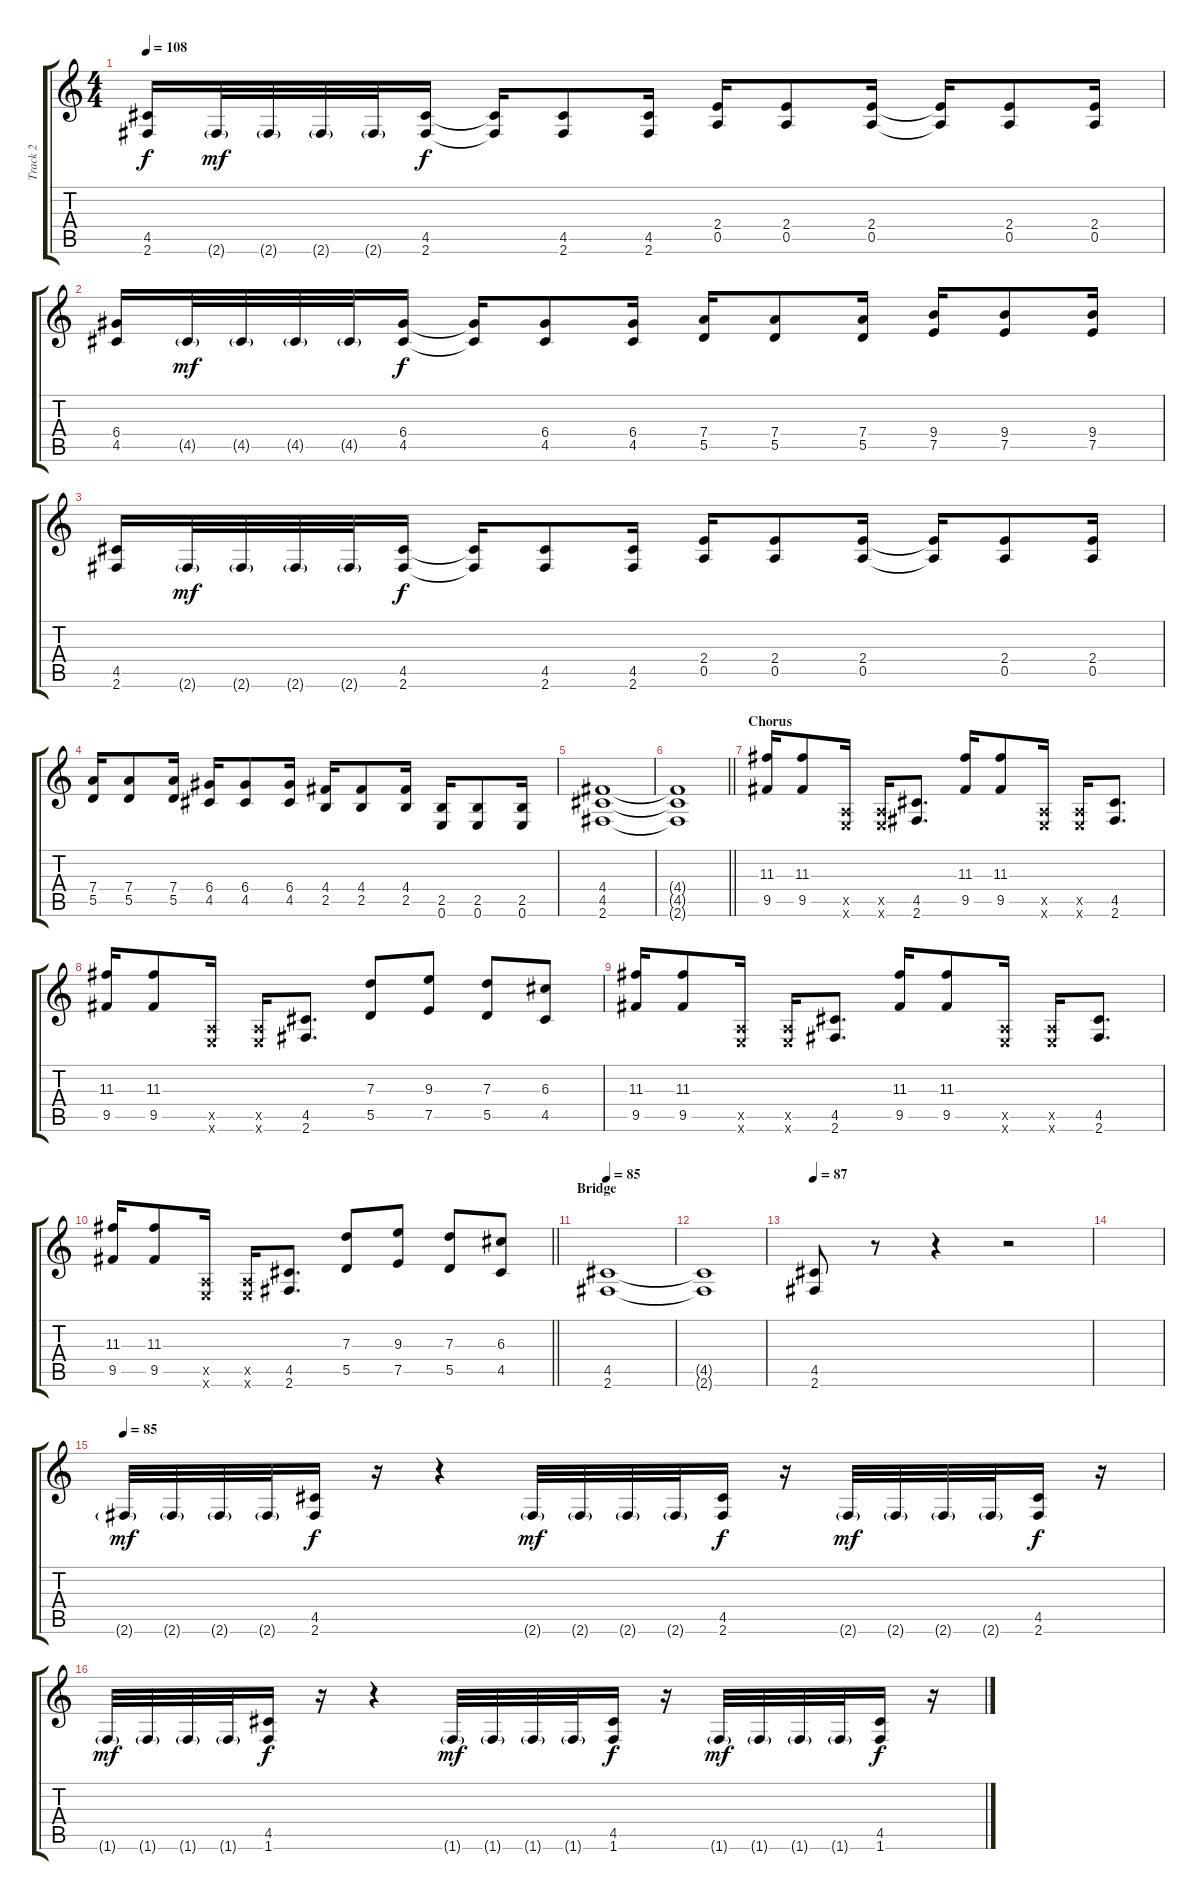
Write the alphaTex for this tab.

\track ("Track 2" "Track 2") {instrument overdrivenguitar}
\staff {score tabs}
\tuning (E4 B3 G3 D3 A2 E2) {hide}
\ts (4 4)
\tempo 108
\clef g2
\ks c
(4.5 2.6).16{dy f} 2.6{g}.32{dy mf} 2.6{g}.32 2.6{g}.32 2.6{g}.32 (4.5 2.6).16{dy f} (4.5{t} 2.6{t}).16 (4.5 2.6).8 (4.5 2.6).16 (2.4 0.5).16 (2.4 0.5).8 (2.4 0.5).16 (2.4{t} 0.5{t}).16 (2.4 0.5).8 (2.4 0.5).16 |
(6.4 4.5).16 4.5{g}.32{dy mf} 4.5{g}.32 4.5{g}.32 4.5{g}.32 (6.4 4.5).16{dy f} (6.4{t} 4.5{t}).16 (6.4 4.5).8 (6.4 4.5).16 (7.4 5.5).16 (7.4 5.5).8 (7.4 5.5).16 (9.4 7.5).16 (9.4 7.5).8 (9.4 7.5).16 |
(4.5 2.6).16 2.6{g}.32{dy mf} 2.6{g}.32 2.6{g}.32 2.6{g}.32 (4.5 2.6).16{dy f} (4.5{t} 2.6{t}).16 (4.5 2.6).8 (4.5 2.6).16 (2.4 0.5).16 (2.4 0.5).8 (2.4 0.5).16 (2.4{t} 0.5{t}).16 (2.4 0.5).8 (2.4 0.5).16 |
(7.4 5.5).16 (7.4 5.5).8 (7.4 5.5).16 (6.4 4.5).16 (6.4 4.5).8 (6.4 4.5).16 (4.4 2.5).16 (4.4 2.5).8 (4.4 2.5).16 (2.5 0.6).16 (2.5 0.6).8 (2.5 0.6).16 |
(4.4 4.5 2.6).1 |
\barLineRight lightlight
(4.4{t} 4.5{t} 2.6{t}).1 |
\section ("" "Chorus")
(11.3 9.5).16 (11.3 9.5).8 (0.5{x} 0.6{x}).16 (0.5{x} 0.6{x}).16 (4.5 2.6).8{d} (11.3 9.5).16 (11.3 9.5).8 (0.5{x} 0.6{x}).16 (0.5{x} 0.6{x}).16 (4.5 2.6).8{d} |
(11.3 9.5).16 (11.3 9.5).8 (0.5{x} 0.6{x}).16 (0.5{x} 0.6{x}).16 (4.5 2.6).8{d} (7.3 5.5).8 (9.3 7.5).8 (7.3 5.5).8 (6.3 4.5).8 |
(11.3 9.5).16 (11.3 9.5).8 (0.5{x} 0.6{x}).16 (0.5{x} 0.6{x}).16 (4.5 2.6).8{d} (11.3 9.5).16 (11.3 9.5).8 (0.5{x} 0.6{x}).16 (0.5{x} 0.6{x}).16 (4.5 2.6).8{d} |
\barLineRight lightlight
(11.3 9.5).16 (11.3 9.5).8 (0.5{x} 0.6{x}).16 (0.5{x} 0.6{x}).16 (4.5 2.6).8{d} (7.3 5.5).8 (9.3 7.5).8 (7.3 5.5).8 (6.3 4.5).8 |
\section ("" "Bridge")
\tempo 85
(4.5 2.6).1 |
(4.5{t} 2.6{t}).1 |
\tempo 87
(4.5 2.6).8 r.8 r.4 r.2 |
|
\tempo 85
2.6{g}.32{dy mf} 2.6{g}.32 2.6{g}.32 2.6{g}.32 (4.5 2.6).16{dy f} r.16 r.4 2.6{g}.32{dy mf} 2.6{g}.32 2.6{g}.32 2.6{g}.32 (4.5 2.6).16{dy f} r.16 2.6{g}.32{dy mf} 2.6{g}.32 2.6{g}.32 2.6{g}.32 (4.5 2.6).16{dy f} r.16 |
1.6{g}.32{dy mf} 1.6{g}.32 1.6{g}.32 1.6{g}.32 (4.5 1.6).16{dy f} r.16 r.4 1.6{g}.32{dy mf} 1.6{g}.32 1.6{g}.32 1.6{g}.32 (4.5 1.6).16{dy f} r.16 1.6{g}.32{dy mf} 1.6{g}.32 1.6{g}.32 1.6{g}.32 (4.5 1.6).16{dy f} r.16
